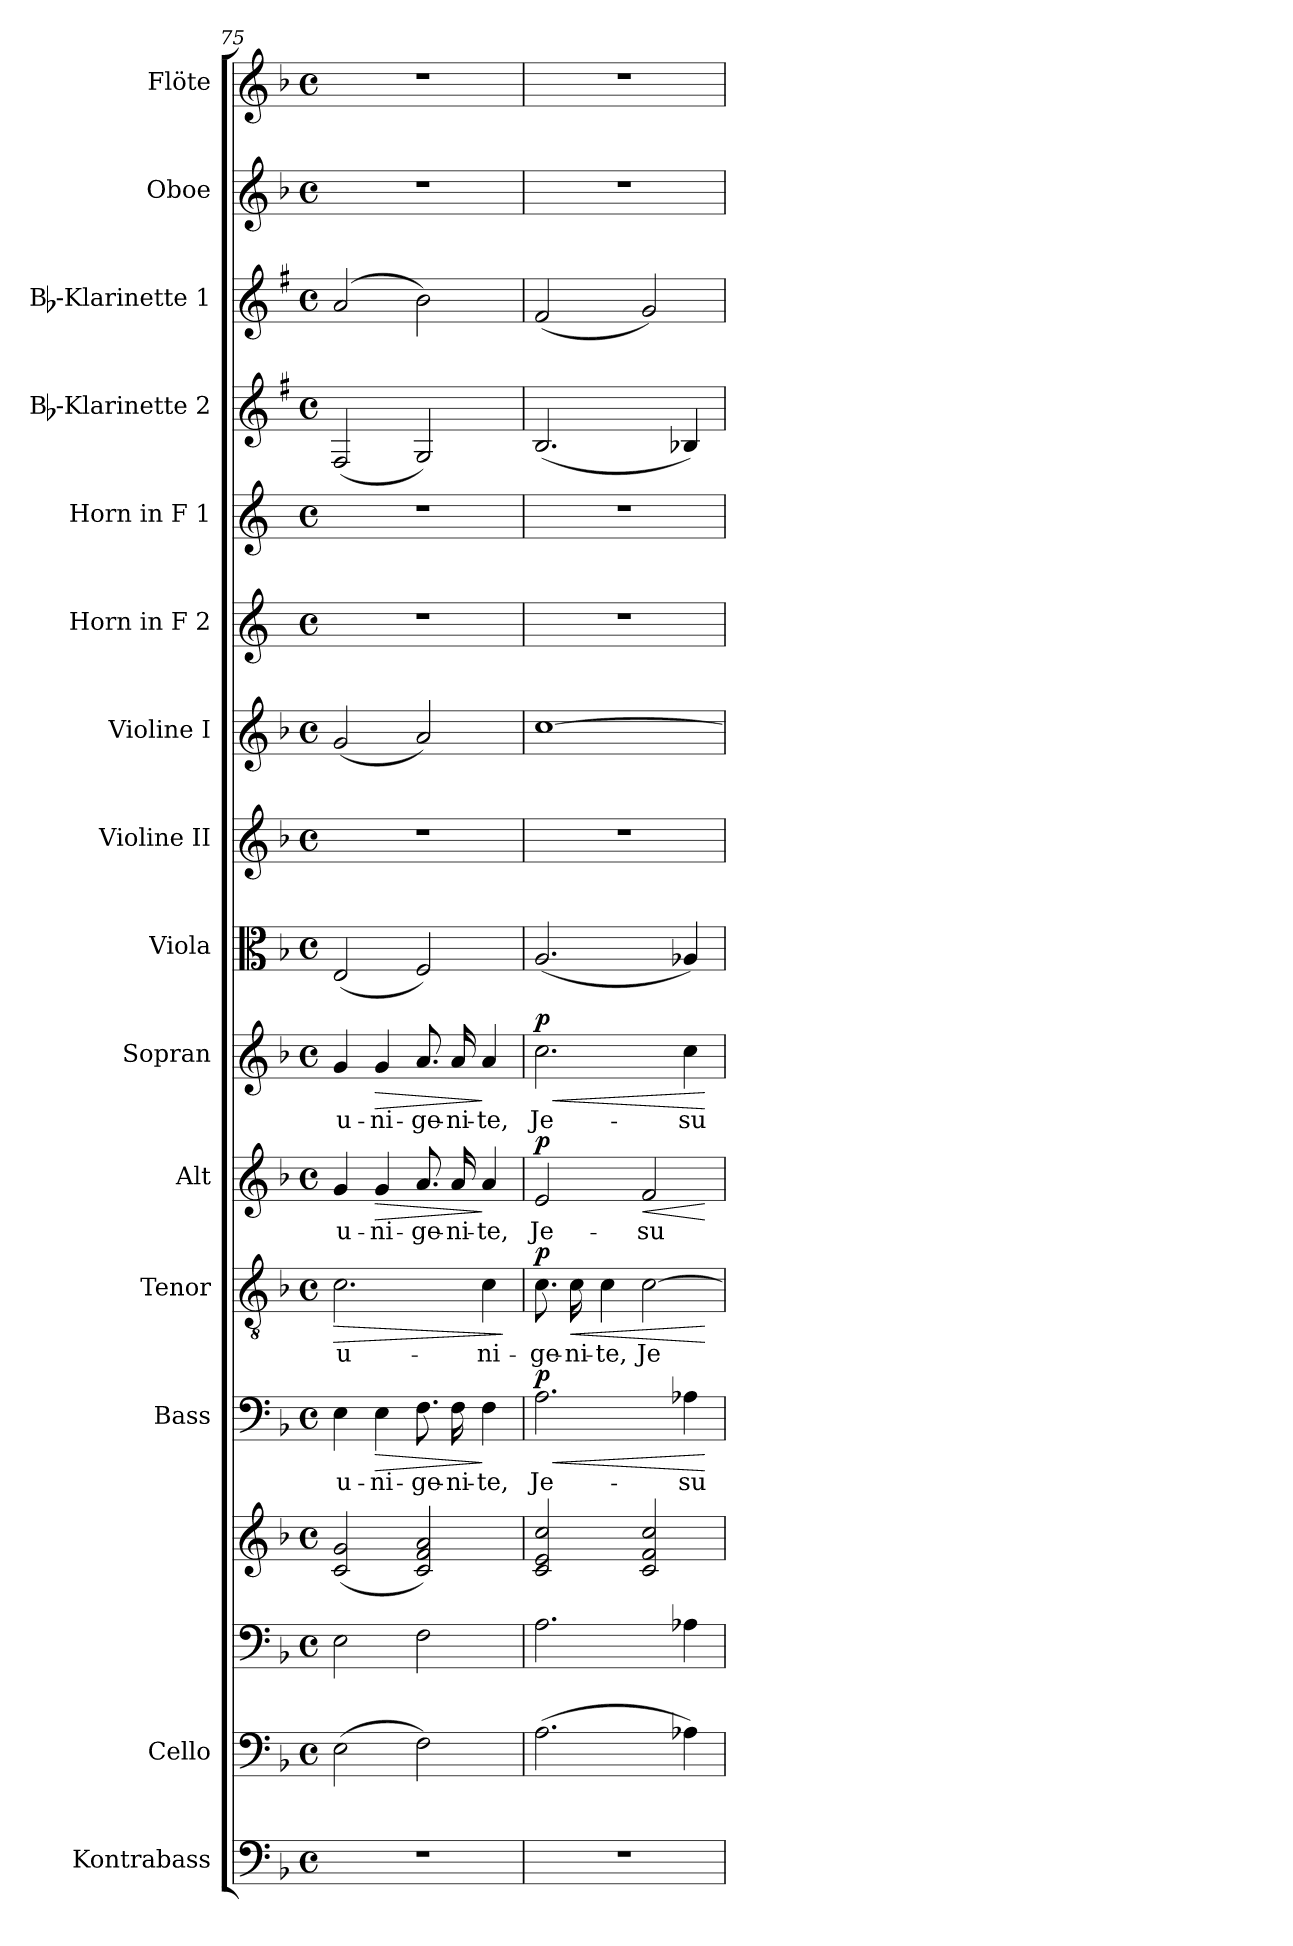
**kern	**kern	**kern	**kern	**kern	**text	**dynam	**kern	**text	**dynam	**kern	**text	**dynam	**kern	**text	**dynam	**kern	**kern	**kern	**kern	**kern	**kern	**kern	**kern	**kern
*part16	*part15	*part14	*part14	*part13	*part13	*part13	*part12	*part12	*part12	*part11	*part11	*part11	*part10	*part10	*part10	*part9	*part8	*part7	*part6	*part5	*part4	*part3	*part2	*part1
*staff17	*staff16	*staff15	*staff14	*staff13	*staff13	*staff13	*staff12	*staff12	*staff12	*staff11	*staff11	*staff11	*staff10	*staff10	*staff10	*staff9	*staff8	*staff7	*staff6	*staff5	*staff4	*staff3	*staff2	*staff1
*I"Kontrabass	*I"Cello	*	*	*I"Bass	*	*	*I"Tenor	*	*	*I"Alt	*	*	*I"Sopran	*	*	*I"Viola	*I"Violine II	*I"Violine I	*I"Horn in F 2	*I"Horn in F 1	*I"Bb-Klarinette 2	*I"Bb-Klarinette 1	*I"Oboe	*I"Flöte
*I'Kb.	*	*	*	*I'B.	*	*	*I'T.	*	*	*I'A.	*	*	*I'S.	*	*	*I'Vla.	*I'Vl. II	*I'Vl. I	*	*	*I'Bb Kl. 2	*I'Bb Kl. 1	*I'Ob.	*I'Fl.
*clefF4	*clefF4	*clefF4	*clefG2	*clefF4	*	*	*clefGv2	*	*	*clefG2	*	*	*clefG2	*	*	*clefC3	*clefG2	*clefG2	*clefG2	*clefG2	*clefG2	*clefG2	*clefG2	*clefG2
*ITrd7c12	*	*	*	*	*	*	*	*	*	*	*	*	*	*	*	*	*	*	*ITrd4c7	*ITrd4c7	*ITrd1c2	*ITrd1c2	*	*
*k[b-]	*k[b-]	*k[b-]	*k[b-]	*k[b-]	*	*	*k[b-]	*	*	*k[b-]	*	*	*k[b-]	*	*	*k[b-]	*k[b-]	*k[b-]	*k[b-]	*k[b-]	*k[b-]	*k[b-]	*k[b-]	*k[b-]
*F:	*F:	*F:	*F:	*F:	*	*	*F:	*	*	*F:	*	*	*F:	*	*	*F:	*F:	*F:	*F:	*F:	*F:	*F:	*F:	*F:
*M4/4	*M4/4	*M4/4	*M4/4	*M4/4	*	*	*M4/4	*	*	*M4/4	*	*	*M4/4	*	*	*M4/4	*M4/4	*M4/4	*M4/4	*M4/4	*M4/4	*M4/4	*M4/4	*M4/4
*met(c)	*met(c)	*met(c)	*met(c)	*met(c)	*	*	*met(c)	*	*	*met(c)	*	*	*met(c)	*	*	*met(c)	*met(c)	*met(c)	*met(c)	*met(c)	*met(c)	*met(c)	*met(c)	*met(c)
=75	=75	=75	=75	=75	=75	=75	=75	=75	=75	=75	=75	=75	=75	=75	=75	=75	=75	=75	=75	=75	=75	=75	=75	=75
!	!	!	!	!	!LO:LY:b	!	!	!LO:LY:b	!LO:HP:b	!	!LO:LY:b	!	!	!LO:LY:b	!	!	!	!	!	!	!	!	!	!
1r	(>2E\	2E\	(2c/ 2g/	4E\	u-	.	2.c\	u-	>	4g/	u-	.	4g/	u-	.	(<2E/	1r	(<2g/	1r	1r	(<2E/	(2g/	1r	1r
!	!	!	!	!	!LO:LY:b	!LO:HP:b	!	!	!	!	!LO:LY:b	!LO:HP:b	!	!LO:LY:b	!LO:HP:b	!	!	!	!	!	!	!	!	!
.	.	.	.	4E\	-ni-	>	.	.	.	4g/	-ni-	>	4g/	-ni-	>	.	.	.	.	.	.	.	.	.
!	!	!	!	!	!LO:LY:b	!	!	!	!	!	!LO:LY:b	!	!	!LO:LY:b	!	!	!	!	!	!	!	!	!	!
.	2F\)	2F\	2c/ 2f/ 2a/)	8.F\	-ge-	.	.	.	.	8.a/	-ge-	.	8.a/	-ge-	.	2F/)	.	2a/)	.	.	2F/)	2a\)	.	.
!	!	!	!	!	!LO:LY:b	!	!	!	!	!	!LO:LY:b	!	!	!LO:LY:b	!	!	!	!	!	!	!	!	!	!
.	.	.	.	16F\	-ni-	.	.	.	.	16a/	-ni-	.	16a/	-ni-	.	.	.	.	.	.	.	.	.	.
!	!	!	!	!	!LO:LY:b	!	!	!LO:LY:b	!	!	!LO:LY:b	!	!	!LO:LY:b	!	!	!	!	!	!	!	!	!	!
.	.	.	.	4F\	-te,	]	4c\	-ni-	.	4a/	-te,	]	4a/	-te,	]	.	.	.	.	.	.	.	.	.
.	.	.	.	.	.	.	.	.	]	.	.	.	.	.	.	.	.	.	.	.	.	.	.	.
=76	=76	=76	=76	=76	=76	=76	=76	=76	=76	=76	=76	=76	=76	=76	=76	=76	=76	=76	=76	=76	=76	=76	=76	=76
!	!	!	!	!	!LO:LY:b	!LO:HP:b	!	!LO:LY:b	!	!	!LO:LY:b	!	!	!LO:LY:b	!LO:HP:b	!	!	!	!	!	!	!	!	!
!	!	!	!	!	!	!LO:DY:n=1:a	!	!	!LO:DY:a	!	!	!LO:DY:a	!	!	!LO:DY:n=1:a	!	!	!	!	!	!	!	!	!
1r	(>2.A\	2.A\	2c/ 2e/ 2cc/	2.A\	Je-	< p	8.c\	-ge-	p	2e/	Je-	p	2.cc\	Je-	< p	(<2.A/	1r	[1cc	1r	1r	(<2.A/	(<2e/	1r	1r
!	!	!	!	!	!	!	!	!LO:LY:b	!LO:HP:b	!	!	!	!	!	!	!	!	!	!	!	!	!	!	!
.	.	.	.	.	.	.	16c\	-ni-	<	.	.	.	.	.	.	.	.	.	.	.	.	.	.	.
!	!	!	!	!	!	!	!	!LO:LY:b	!	!	!	!	!	!	!	!	!	!	!	!	!	!	!	!
.	.	.	.	.	.	.	4c\	-te,	.	.	.	.	.	.	.	.	.	.	.	.	.	.	.	.
!	!	!	!	!	!	!	!	!LO:LY:b	!	!	!LO:LY:b	!LO:HP:b	!	!	!	!	!	!	!	!	!	!	!	!
.	.	.	2c/ 2f/ 2cc/	.	.	.	[2c\	Je-	.	2f/	-su	<	.	.	.	.	.	.	.	.	.	2f/)	.	.
!	!	!	!	!	!LO:LY:b	!	!	!	!	!	!	!	!	!LO:LY:b	!	!	!	!	!	!	!	!	!	!
.	4A-X\)	4A-X\	.	4A-X\	-su	.	.	.	.	.	.	.	4cc\	-su	.	4A-X/)	.	.	.	.	4A-X/)	.	.	.
.	.	.	.	.	.	[	.	.	[	.	.	[	.	.	[	.	.	.	.	.	.	.	.	.
=	=	=	=	=	=	=	=	=	=	=	=	=	=	=	=	=	=	=	=	=	=	=	=	=
*-	*-	*-	*-	*-	*-	*-	*-	*-	*-	*-	*-	*-	*-	*-	*-	*-	*-	*-	*-	*-	*-	*-	*-	*-
